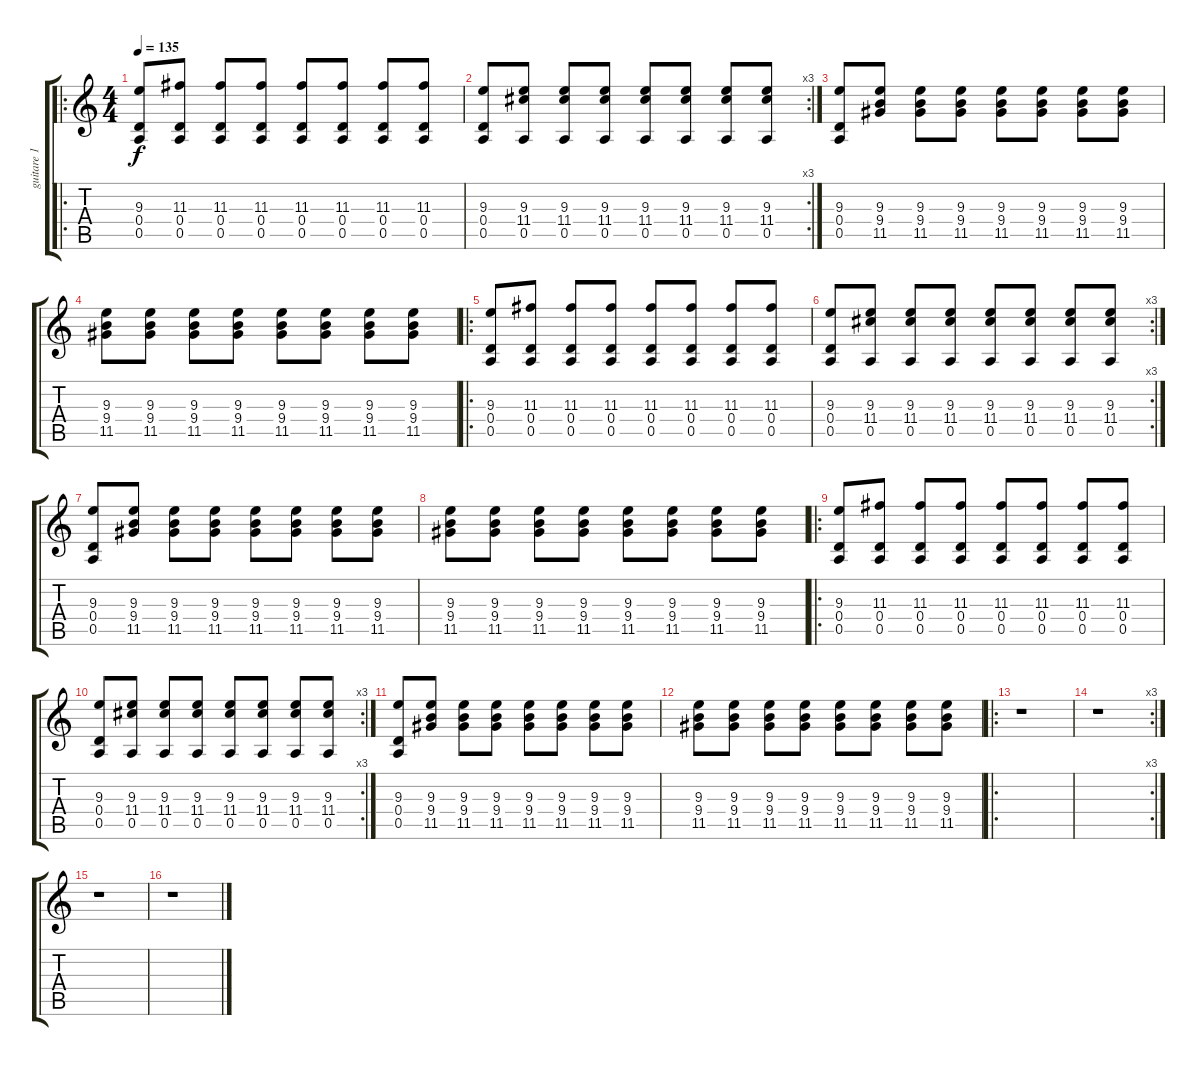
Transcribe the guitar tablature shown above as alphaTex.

\track ("guitare 1" "guitare 1") {instrument electricguitarmuted}
\staff {score tabs}
\tuning (E4 B3 G3 D3 A2 E2) {hide}
\ro
\ts (4 4)
\tempo 135
\clef g2
\ks c
(9.3 0.4 0.5).8{dy f instrument electricguitarmuted} (11.3 0.4 0.5).8 (11.3 0.4 0.5).8 (11.3 0.4 0.5).8 (11.3 0.4 0.5).8 (11.3 0.4 0.5).8 (11.3 0.4 0.5).8 (11.3 0.4 0.5).8 |
\rc 3
(9.3 0.4 0.5).8 (9.3 11.4 0.5).8 (9.3 11.4 0.5).8 (9.3 11.4 0.5).8 (9.3 11.4 0.5).8 (9.3 11.4 0.5).8 (9.3 11.4 0.5).8 (9.3 11.4 0.5).8 |
(9.3 0.4 0.5).8 (9.3 9.4 11.5).8 (9.3 9.4 11.5).8 (9.3 9.4 11.5).8 (9.3 9.4 11.5).8 (9.3 9.4 11.5).8 (9.3 9.4 11.5).8 (9.3 9.4 11.5).8 |
(9.3 9.4 11.5).8 (9.3 9.4 11.5).8 (9.3 9.4 11.5).8 (9.3 9.4 11.5).8 (9.3 9.4 11.5).8 (9.3 9.4 11.5).8 (9.3 9.4 11.5).8 (9.3 9.4 11.5).8 |
\ro
(9.3 0.4 0.5).8 (11.3 0.4 0.5).8 (11.3 0.4 0.5).8 (11.3 0.4 0.5).8 (11.3 0.4 0.5).8 (11.3 0.4 0.5).8 (11.3 0.4 0.5).8 (11.3 0.4 0.5).8 |
\rc 3
(9.3 0.4 0.5).8 (9.3 11.4 0.5).8 (9.3 11.4 0.5).8 (9.3 11.4 0.5).8 (9.3 11.4 0.5).8 (9.3 11.4 0.5).8 (9.3 11.4 0.5).8 (9.3 11.4 0.5).8 |
(9.3 0.4 0.5).8 (9.3 9.4 11.5).8 (9.3 9.4 11.5).8 (9.3 9.4 11.5).8 (9.3 9.4 11.5).8 (9.3 9.4 11.5).8 (9.3 9.4 11.5).8 (9.3 9.4 11.5).8 |
(9.3 9.4 11.5).8 (9.3 9.4 11.5).8 (9.3 9.4 11.5).8 (9.3 9.4 11.5).8 (9.3 9.4 11.5).8 (9.3 9.4 11.5).8 (9.3 9.4 11.5).8 (9.3 9.4 11.5).8 |
\ro
(9.3 0.4 0.5).8 (11.3 0.4 0.5).8 (11.3 0.4 0.5).8 (11.3 0.4 0.5).8 (11.3 0.4 0.5).8 (11.3 0.4 0.5).8 (11.3 0.4 0.5).8 (11.3 0.4 0.5).8 |
\rc 3
(9.3 0.4 0.5).8 (9.3 11.4 0.5).8 (9.3 11.4 0.5).8 (9.3 11.4 0.5).8 (9.3 11.4 0.5).8 (9.3 11.4 0.5).8 (9.3 11.4 0.5).8 (9.3 11.4 0.5).8 |
(9.3 0.4 0.5).8 (9.3 9.4 11.5).8 (9.3 9.4 11.5).8 (9.3 9.4 11.5).8 (9.3 9.4 11.5).8 (9.3 9.4 11.5).8 (9.3 9.4 11.5).8 (9.3 9.4 11.5).8 |
(9.3 9.4 11.5).8 (9.3 9.4 11.5).8 (9.3 9.4 11.5).8 (9.3 9.4 11.5).8 (9.3 9.4 11.5).8 (9.3 9.4 11.5).8 (9.3 9.4 11.5).8 (9.3 9.4 11.5).8 |
\ro
r.1 |
\rc 3
r.1 |
r.1 |
r.1
